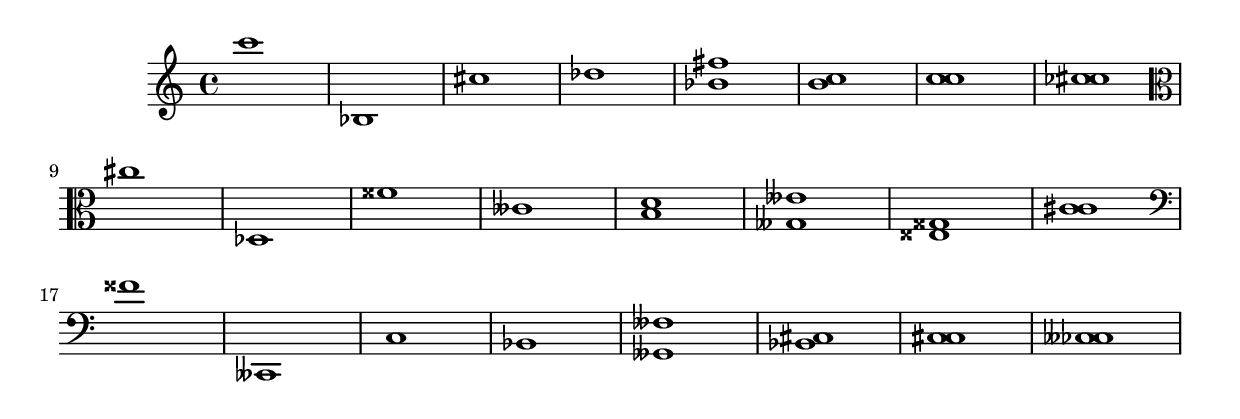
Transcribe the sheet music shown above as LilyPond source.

\version "2.18.2"
\include "english.ly"
  #(set-global-staff-size 20) % mdpi
% #(set-global-staff-size 30) % hdpi
% #(set-global-staff-size 40) % xhdpi
% #(set-global-staff-size 60) % xxhdpi
% #(set-global-staff-size 80) % xxxhdpi
\score { {
  \clef treble
  c'''1 bf cs'' df'' <bf' fs''> <b' c''> <c'' c''> <cs'' cf''> \break
  \clef alto
  cs'' df fss' cff' <b d'> <gff eff'> <gss ess> <c' cs'> \break
  \clef bass
  fss' cff, c bf, <gff, fff> <bf, cs> <cs cs> <cf cff> \break
} }
